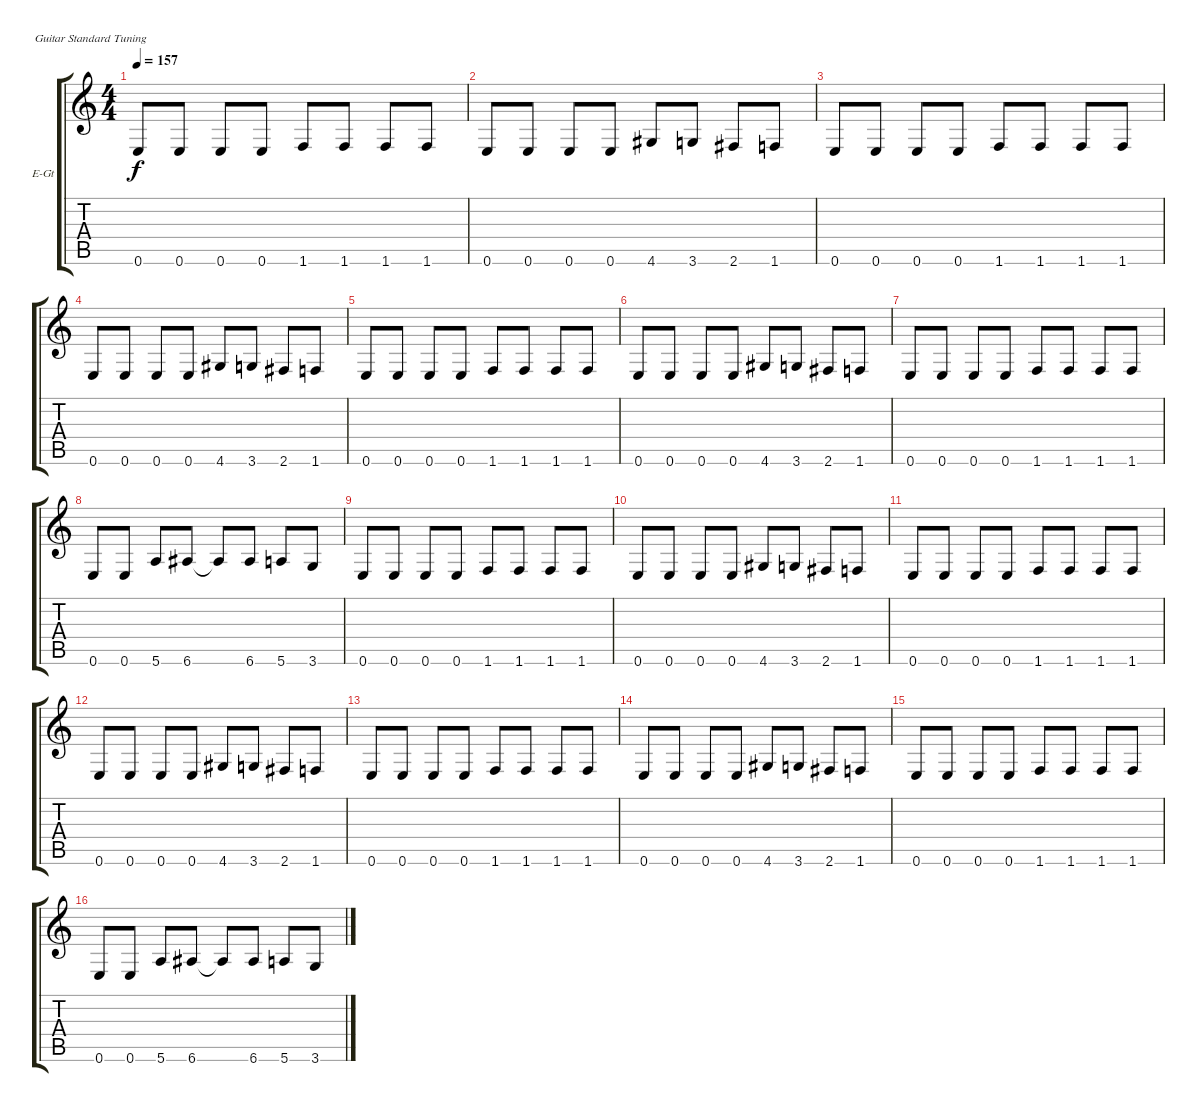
\defaultSystemsLayout 4
\bracketExtendMode groupsimilarinstruments
\firstSystemTrackNameOrientation horizontal
\otherSystemsTrackNameOrientation horizontal
\track ("Dave" "E-Gt") {instrument distortionguitar}
\staff {score tabs}
\tuning (E4 B3 G3 D3 A2 E2)
\ts (4 4)
\tempo 157
\clef g2
\ks c
0.6.8{dy f} 0.6.8 0.6.8 0.6.8 1.6.8 1.6.8 1.6.8 1.6.8 |
0.6.8 0.6.8 0.6.8 0.6.8 4.6.8 3.6.8 2.6.8 1.6.8 |
0.6.8 0.6.8 0.6.8 0.6.8 1.6.8 1.6.8 1.6.8 1.6.8 |
0.6.8 0.6.8 0.6.8 0.6.8 4.6.8 3.6.8 2.6.8 1.6.8 |
0.6.8 0.6.8 0.6.8 0.6.8 1.6.8 1.6.8 1.6.8 1.6.8 |
0.6.8 0.6.8 0.6.8 0.6.8 4.6.8 3.6.8 2.6.8 1.6.8 |
0.6.8 0.6.8 0.6.8 0.6.8 1.6.8 1.6.8 1.6.8 1.6.8 |
0.6.8 0.6.8 5.6.8 6.6.8 6.6{t}.8 6.6.8 5.6.8 3.6.8 |
0.6.8 0.6.8 0.6.8 0.6.8 1.6.8 1.6.8 1.6.8 1.6.8 |
0.6.8 0.6.8 0.6.8 0.6.8 4.6.8 3.6.8 2.6.8 1.6.8 |
0.6.8 0.6.8 0.6.8 0.6.8 1.6.8 1.6.8 1.6.8 1.6.8 |
0.6.8 0.6.8 0.6.8 0.6.8 4.6.8 3.6.8 2.6.8 1.6.8 |
0.6.8 0.6.8 0.6.8 0.6.8 1.6.8 1.6.8 1.6.8 1.6.8 |
0.6.8 0.6.8 0.6.8 0.6.8 4.6.8 3.6.8 2.6.8 1.6.8 |
0.6.8 0.6.8 0.6.8 0.6.8 1.6.8 1.6.8 1.6.8 1.6.8 |
0.6.8 0.6.8 5.6.8 6.6.8 6.6{t}.8 6.6.8 5.6.8 3.6.8
